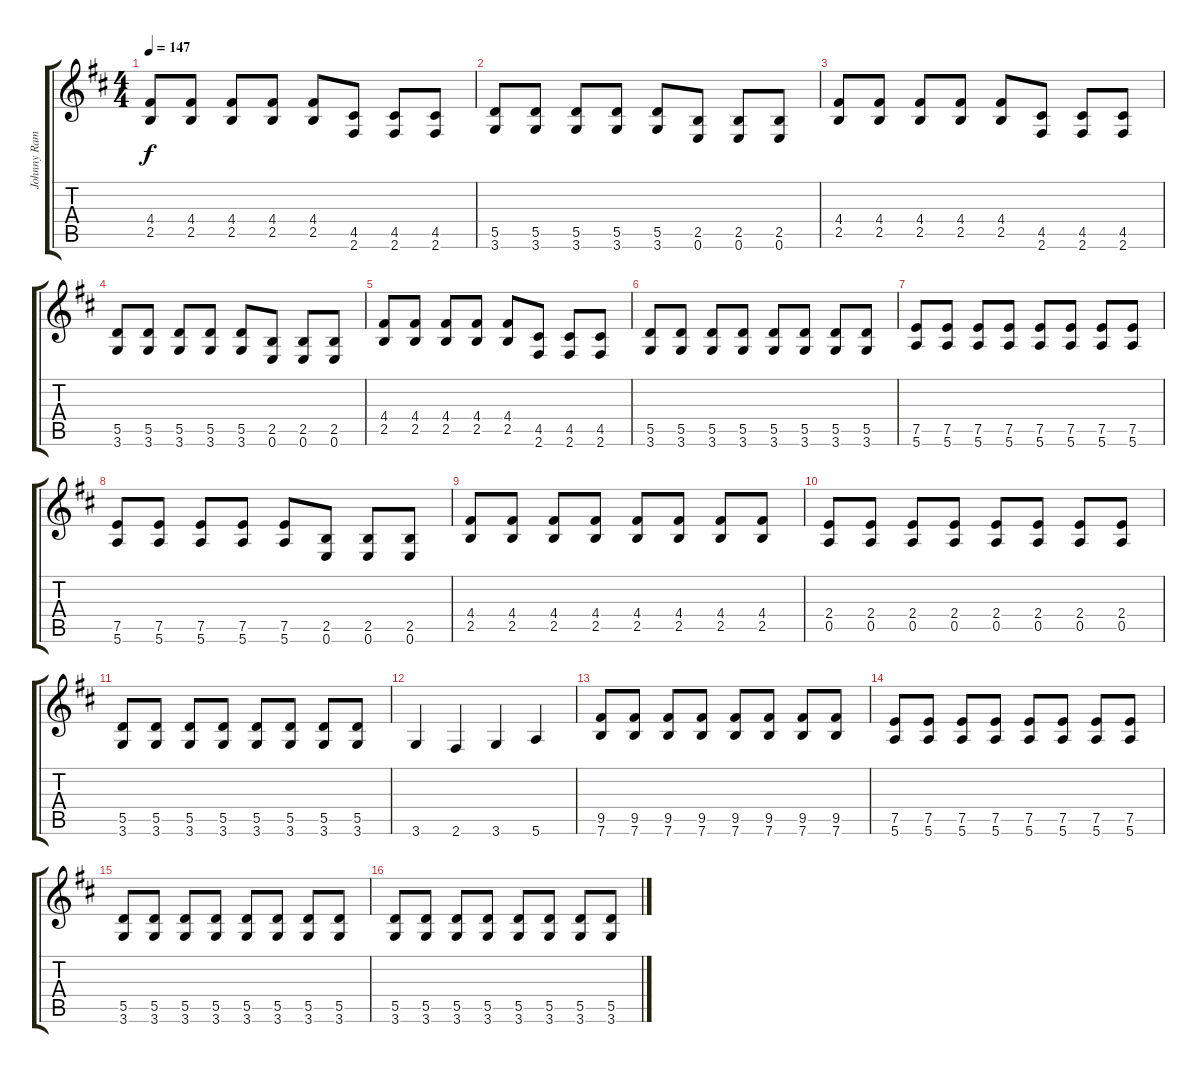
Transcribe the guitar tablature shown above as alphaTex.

\track ("Johnny Ramone 2" "Johnny Ram") {instrument overdrivenguitar}
\staff {score tabs}
\tuning (E4 B3 G3 D3 A2 E2) {hide}
\ts (4 4)
\tempo 147
\clef g2
\ks d
(4.4 2.5).8{dy f} (4.4 2.5).8 (4.4 2.5).8 (4.4 2.5).8 (4.4 2.5).8 (4.5 2.6).8 (4.5 2.6).8 (4.5 2.6).8 |
(5.5 3.6).8 (5.5 3.6).8 (5.5 3.6).8 (5.5 3.6).8 (5.5 3.6).8 (2.5 0.6).8 (2.5 0.6).8 (2.5 0.6).8 |
(4.4 2.5).8 (4.4 2.5).8 (4.4 2.5).8 (4.4 2.5).8 (4.4 2.5).8 (4.5 2.6).8 (4.5 2.6).8 (4.5 2.6).8 |
(5.5 3.6).8 (5.5 3.6).8 (5.5 3.6).8 (5.5 3.6).8 (5.5 3.6).8 (2.5 0.6).8 (2.5 0.6).8 (2.5 0.6).8 |
(4.4 2.5).8 (4.4 2.5).8 (4.4 2.5).8 (4.4 2.5).8 (4.4 2.5).8 (4.5 2.6).8 (4.5 2.6).8 (4.5 2.6).8 |
(5.5 3.6).8 (5.5 3.6).8 (5.5 3.6).8 (5.5 3.6).8 (5.5 3.6).8 (5.5 3.6).8 (5.5 3.6).8 (5.5 3.6).8 |
(7.5 5.6).8 (7.5 5.6).8 (7.5 5.6).8 (7.5 5.6).8 (7.5 5.6).8 (7.5 5.6).8 (7.5 5.6).8 (7.5 5.6).8 |
(7.5 5.6).8 (7.5 5.6).8 (7.5 5.6).8 (7.5 5.6).8 (7.5 5.6).8 (2.5 0.6).8 (2.5 0.6).8 (2.5 0.6).8 |
(4.4 2.5).8 (4.4 2.5).8 (4.4 2.5).8 (4.4 2.5).8 (4.4 2.5).8 (4.4 2.5).8 (4.4 2.5).8 (4.4 2.5).8 |
(2.4 0.5).8 (2.4 0.5).8 (2.4 0.5).8 (2.4 0.5).8 (2.4 0.5).8 (2.4 0.5).8 (2.4 0.5).8 (2.4 0.5).8 |
(5.5 3.6).8 (5.5 3.6).8 (5.5 3.6).8 (5.5 3.6).8 (5.5 3.6).8 (5.5 3.6).8 (5.5 3.6).8 (5.5 3.6).8 |
3.6.4 2.6.4 3.6.4 5.6.4 |
(9.5 7.6).8 (9.5 7.6).8 (9.5 7.6).8 (9.5 7.6).8 (9.5 7.6).8 (9.5 7.6).8 (9.5 7.6).8 (9.5 7.6).8 |
(7.5 5.6).8 (7.5 5.6).8 (7.5 5.6).8 (7.5 5.6).8 (7.5 5.6).8 (7.5 5.6).8 (7.5 5.6).8 (7.5 5.6).8 |
(5.5 3.6).8 (5.5 3.6).8 (5.5 3.6).8 (5.5 3.6).8 (5.5 3.6).8 (5.5 3.6).8 (5.5 3.6).8 (5.5 3.6).8 |
(5.5 3.6).8 (5.5 3.6).8 (5.5 3.6).8 (5.5 3.6).8 (5.5 3.6).8 (5.5 3.6).8 (5.5 3.6).8 (5.5 3.6).8
